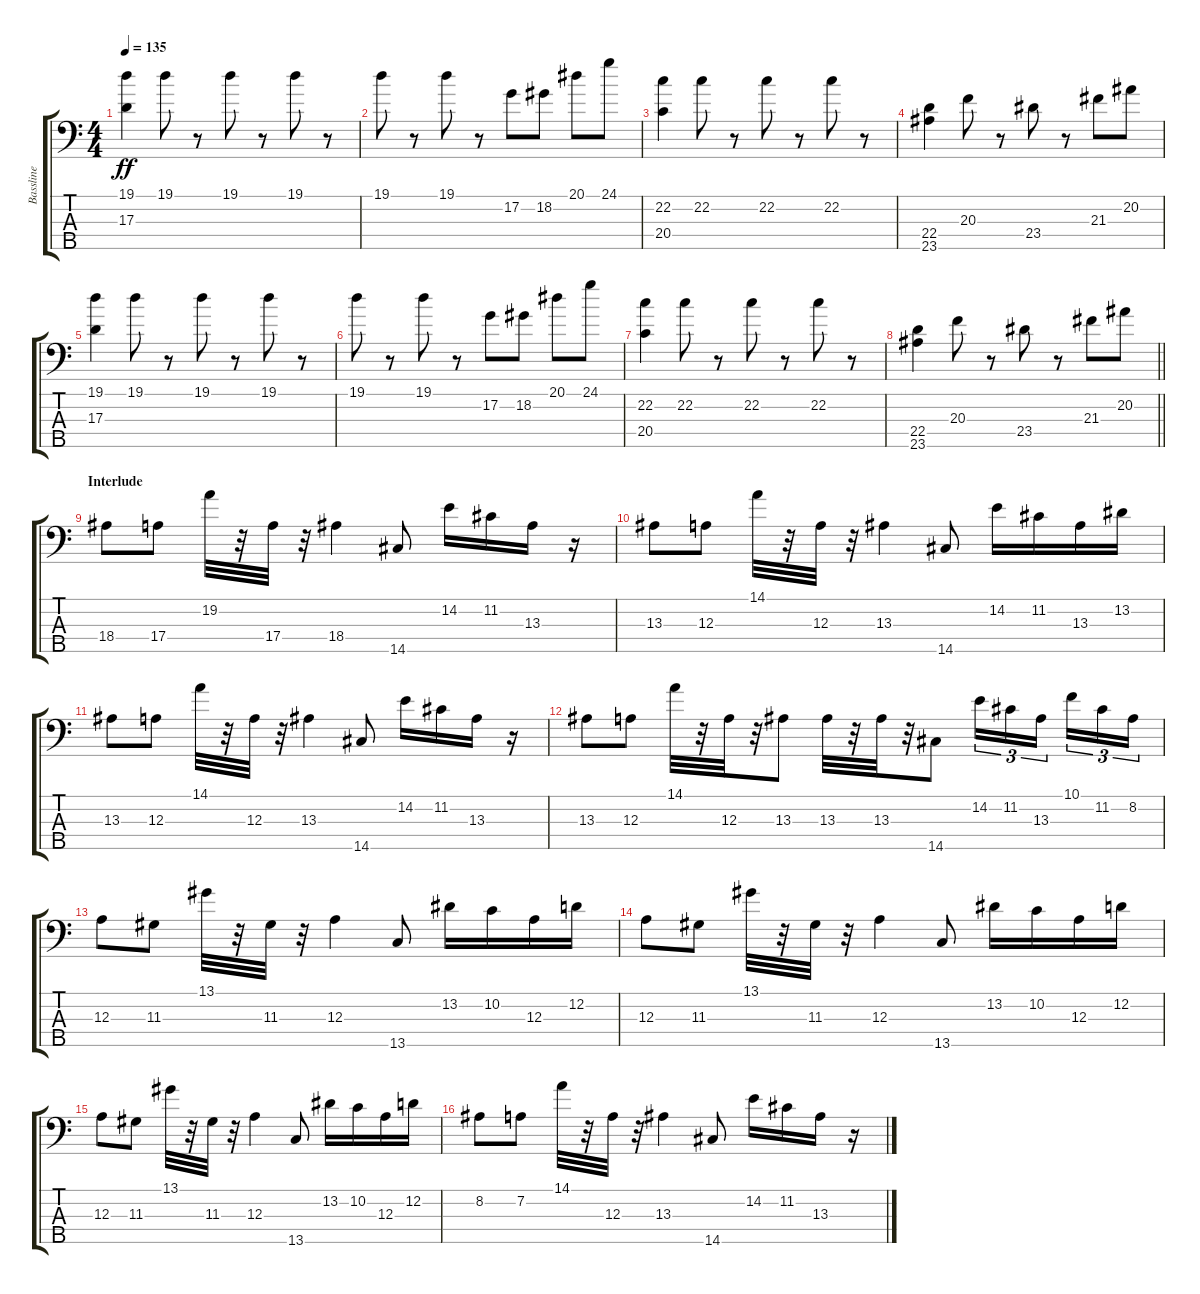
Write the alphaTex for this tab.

\track ("Bassline" "Bassline") {instrument electricbassfinger}
\staff {score tabs}
\tuning (G2 D2 A1 E1 B0) {hide}
\ts (4 4)
\tempo 135
\clef f4
\ks c
(19.1 17.3).4{dy ff} 19.1.8 r.8 19.1.8 r.8 19.1.8 r.8 |
19.1.8 r.8 19.1.8 r.8 17.2.8 18.2.8 20.1.8 24.1.8 |
(22.2 20.4).4 22.2.8 r.8 22.2.8 r.8 22.2.8 r.8 |
(22.4 23.5).4 20.3.8 r.8 23.4.8 r.8 21.3.8 20.2.8 |
(19.1 17.3).4 19.1.8 r.8 19.1.8 r.8 19.1.8 r.8 |
19.1.8 r.8 19.1.8 r.8 17.2.8 18.2.8 20.1.8 24.1.8 |
(22.2 20.4).4 22.2.8 r.8 22.2.8 r.8 22.2.8 r.8 |
\barLineRight lightlight
(22.4 23.5).4 20.3.8 r.8 23.4.8 r.8 21.3.8 20.2.8 |
\section ("" "Interlude")
18.4.8 17.4.8 19.2.32 r.32 17.4.32 r.32 18.4.4 14.5.8 14.2.16 11.2.16 13.3.16 r.16 |
13.3.8 12.3.8 14.1.32 r.32 12.3.32 r.32 13.3.4 14.5.8 14.2.16 11.2.16 13.3.16 13.2.16 |
13.3.8 12.3.8 14.1.32 r.32 12.3.32 r.32 13.3.4 14.5.8 14.2.16 11.2.16 13.3.16 r.16 |
13.3.8 12.3.8 14.1.32 r.32 12.3.32 r.32 13.3.8 13.3.32 r.32 13.3.32 r.32 14.5.8 14.2.16{tu (3 2)} 11.2.16{tu (3 2)} 13.3.16{tu (3 2) beam splitsecondary} 10.1.16{tu (3 2)} 11.2.16{tu (3 2)} 8.2.16{tu (3 2)} |
12.3.8 11.3.8 13.1.32 r.32 11.3.32 r.32 12.3.4 13.5.8 13.2.16 10.2.16 12.3.16 12.2.16 |
12.3.8 11.3.8 13.1.32 r.32 11.3.32 r.32 12.3.4 13.5.8 13.2.16 10.2.16 12.3.16 12.2.16 |
12.3.8 11.3.8 13.1.32 r.32 11.3.32 r.32 12.3.4 13.5.8 13.2.16 10.2.16 12.3.16 12.2.16 |
8.2.8 7.2.8 14.1.32 r.32 12.3.32 r.32 13.3.4 14.5.8 14.2.16 11.2.16 13.3.16 r.16
